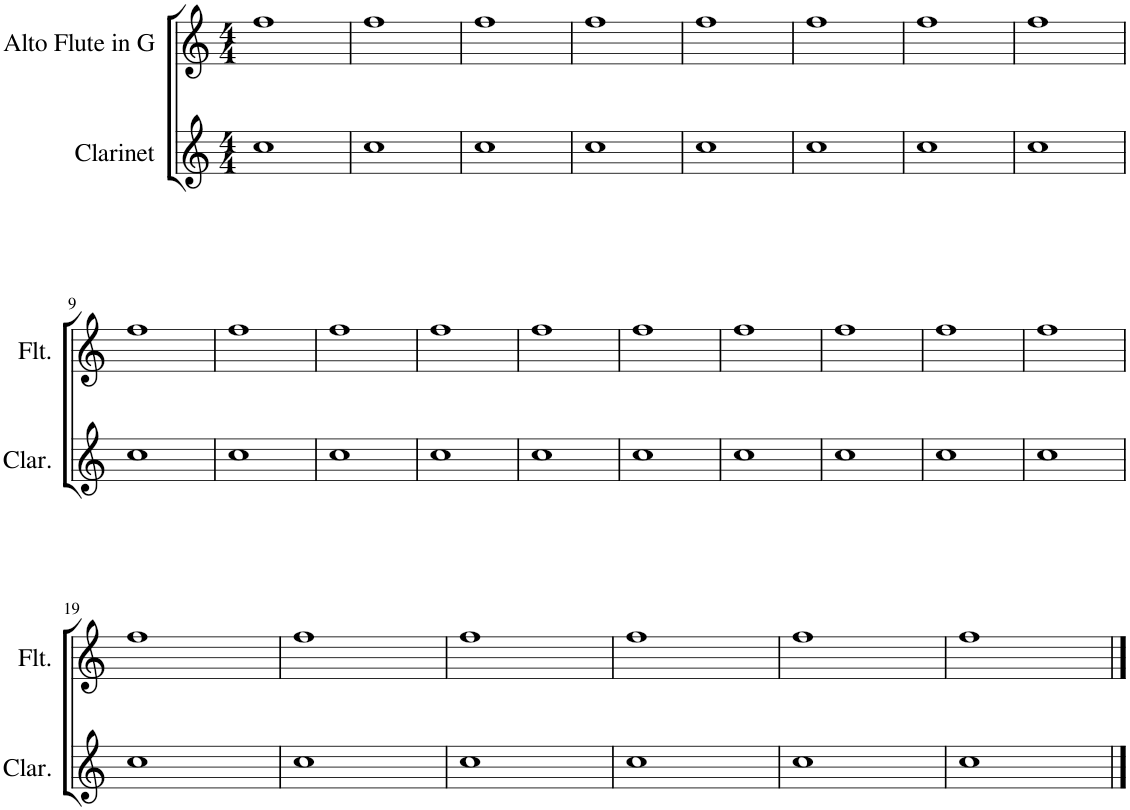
**kern	**kern
*part2	*part1
*staff2	*staff1
*I"Clarinet	*I"Alto Flute in G
*I'Clar.	*I'Flt.
*clefG2	*clefG2
*Trd2c3	*
*k[]	*k[]
*M4/4	*M4/4
=1	=1
1cc	1ff
=2	=2
1cc	1ff
=3	=3
1cc	1ff
=4	=4
1cc	1ff
=5	=5
1cc	1ff
=6	=6
1cc	1ff
=7	=7
1cc	1ff
=8	=8
1cc	1ff
!!LO:LB:g=z
=9	=9
1cc	1ff
=10	=10
1cc	1ff
=11	=11
1cc	1ff
=12	=12
1cc	1ff
=13	=13
1cc	1ff
=14	=14
1cc	1ff
=15	=15
1cc	1ff
=16	=16
1cc	1ff
=17	=17
1cc	1ff
=18	=18
1cc	1ff
!!LO:LB:g=z
=19	=19
1cc	1ff
=20	=20
1cc	1ff
=21	=21
1cc	1ff
=22	=22
1cc	1ff
=23	=23
1cc	1ff
=24	=24
1cc	1ff
==	==
*-	*-
